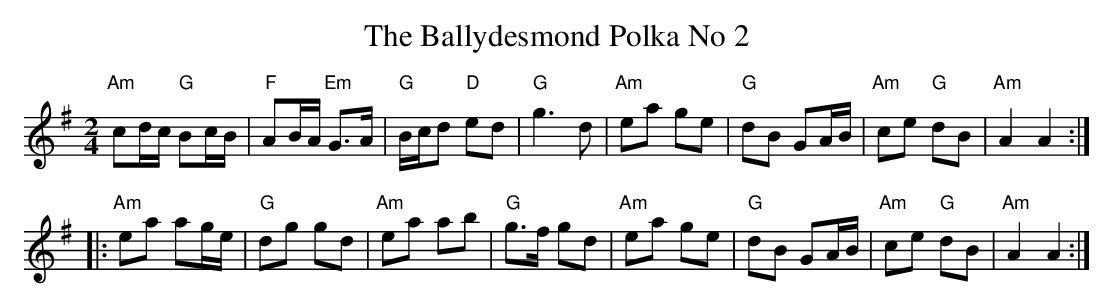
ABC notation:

X:1
T:Ballydesmond Polka No 2, The
M:2/4
L:1/4
K:Ador
"Am"c/2d/4c/4 "G"B/2c/4B/4|"F"A/2B/4A/4 "Em"G3/4A/4|"G"B/4c/4d/2 "D"e/2d/2|\
"G"g3/2d/2|"Am"e/2a/2 g/2e/2|"G"d/2B/2 G/2A/4B/4|"Am"c/2e/2 "G"d/2B/2|"Am"A A:|
|:"Am"e/2a/2 a/2g/4e/4|"G"d/2g/2 g/2d/2|"Am"e/2a/2 a/2b/2|"G"g3/4f/4 g/2d/2|\
"Am"e/2a/2 g/2e/2|"G"d/2B/2 G/2A/4B/4|"Am"c/2e/2 "G"d/2B/2|"Am"A A:|
